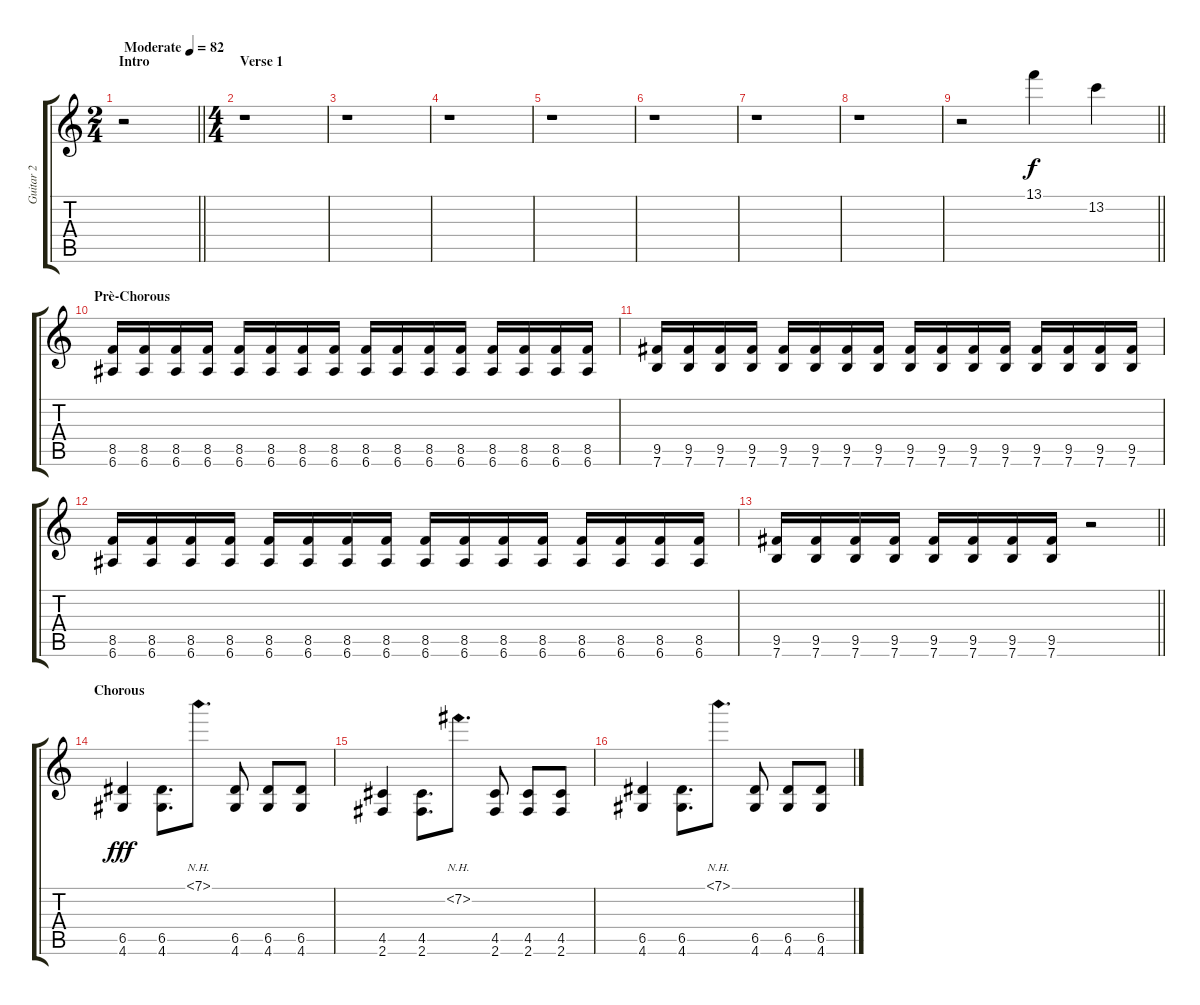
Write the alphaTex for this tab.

\track ("Guitar 2" "Guitar 2") {instrument overdrivenguitar}
\staff {score tabs}
\tuning (E4 B3 G3 D3 A2 E2) {hide}
\ts (2 4)
\section ("" "Intro")
\tempo (82 "Moderate")
\clef g2
\barLineRight lightlight
\ks c
r.2{dy f instrument overdrivenguitar} |
\ts (4 4)
\section ("" "Verse 1")
r.1 |
r.1 |
r.1 |
r.1 |
r.1 |
r.1 |
r.1 |
\barLineRight lightlight
r.2 13.1.4 13.2.4 |
\section ("" "Prè-Chorous")
(8.5 6.6).16 (8.5 6.6).16 (8.5 6.6).16 (8.5 6.6).16 (8.5 6.6).16 (8.5 6.6).16 (8.5 6.6).16 (8.5 6.6).16 (8.5 6.6).16 (8.5 6.6).16 (8.5 6.6).16 (8.5 6.6).16 (8.5 6.6).16 (8.5 6.6).16 (8.5 6.6).16 (8.5 6.6).16 |
(9.5 7.6).16 (9.5 7.6).16 (9.5 7.6).16 (9.5 7.6).16 (9.5 7.6).16 (9.5 7.6).16 (9.5 7.6).16 (9.5 7.6).16 (9.5 7.6).16 (9.5 7.6).16 (9.5 7.6).16 (9.5 7.6).16 (9.5 7.6).16 (9.5 7.6).16 (9.5 7.6).16 (9.5 7.6).16 |
(8.5 6.6).16 (8.5 6.6).16 (8.5 6.6).16 (8.5 6.6).16 (8.5 6.6).16 (8.5 6.6).16 (8.5 6.6).16 (8.5 6.6).16 (8.5 6.6).16 (8.5 6.6).16 (8.5 6.6).16 (8.5 6.6).16 (8.5 6.6).16 (8.5 6.6).16 (8.5 6.6).16 (8.5 6.6).16 |
\barLineRight lightlight
(9.5 7.6).16 (9.5 7.6).16 (9.5 7.6).16 (9.5 7.6).16 (9.5 7.6).16 (9.5 7.6).16 (9.5 7.6).16 (9.5 7.6).16 r.2 |
\section ("" "Chorous")
(6.5 4.6).4{dy fff} (6.5 4.6).8{d} 7.1{nh}.8{d} (6.5 4.6).8 (6.5 4.6).8 (6.5 4.6).8 |
(4.5 2.6).4 (4.5 2.6).8{d} 7.2{nh}.8{d} (4.5 2.6).8 (4.5 2.6).8 (4.5 2.6).8 |
(6.5 4.6).4 (6.5 4.6).8{d} 7.1{nh}.8{d} (6.5 4.6).8 (6.5 4.6).8 (6.5 4.6).8
